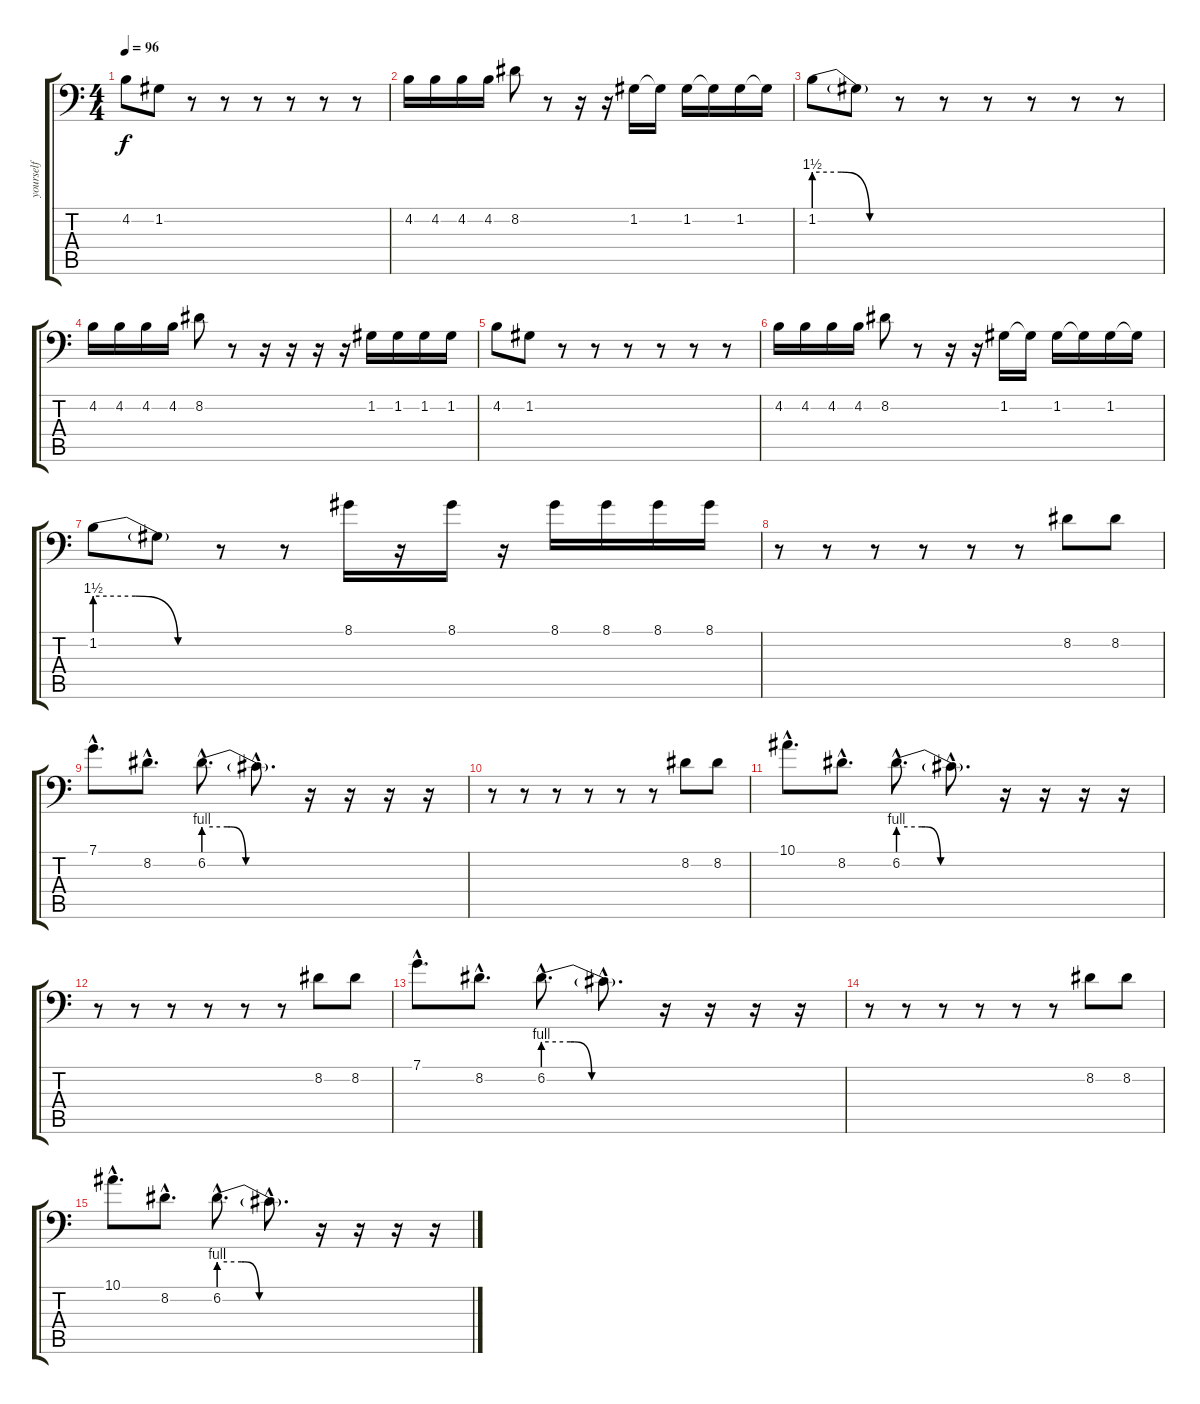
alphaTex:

\track ("yourself" "yourself") {instrument trumpet}
\staff {score tabs}
\tuning (C4 G3 Eb3 Bb2 F2 Bb1) {hide}
\ts (4 4)
\tempo 96
\clef f4
\ks c
4.2.8{dy f} 1.2.8 r.8 r.8 r.8 r.8 r.8 r.8 |
4.2.16 4.2.16 4.2.16 4.2.16 8.2.8 r.8 r.16 r.16 1.2.16 1.2{t}.16 1.2.16 1.2{t}.16 1.2.16 1.2{t}.16 |
1.2{be (custom 0 6 20 6 41 0 60 0)}.8 1.2{t}.8 r.8 r.8 r.8 r.8 r.8 r.8 |
4.2.16 4.2.16 4.2.16 4.2.16 8.2.8 r.8 r.16 r.16 r.16 r.16 1.2.16 1.2.16 1.2.16 1.2.16 |
4.2.8 1.2.8 r.8 r.8 r.8 r.8 r.8 r.8 |
4.2.16 4.2.16 4.2.16 4.2.16 8.2.8 r.8 r.16 r.16 1.2.16 1.2{t}.16 1.2.16 1.2{t}.16 1.2.16 1.2{t}.16 |
1.2{be (custom 0 6 20 6 41 0 60 0)}.8 1.2{t}.8 r.8 r.8 8.1.16 r.16 8.1.16 r.16 8.1.16 8.1.16 8.1.16 8.1.16 |
r.8{instrument voiceoohs} r.8 r.8 r.8 r.8 r.8 8.2.8 8.2.8 |
7.1{hac}.8{d} 8.2{hac}.8{d} 6.2{be (custom 0 4 14 4 16 4 25 0 40 0 60 0) hac}.8{d} 6.2{hac t}.8{d} r.16 r.16 r.16 r.16 |
r.8{instrument voiceoohs} r.8 r.8 r.8 r.8 r.8 8.2.8 8.2.8 |
10.1{hac}.8{d} 8.2{hac}.8{d} 6.2{be (custom 0 4 14 4 16 4 25 0 40 0 60 0) hac}.8{d} 6.2{hac t}.8{d} r.16 r.16 r.16 r.16 |
r.8{instrument voiceoohs} r.8 r.8 r.8 r.8 r.8 8.2.8 8.2.8 |
7.1{hac}.8{d} 8.2{hac}.8{d} 6.2{be (custom 0 4 14 4 16 4 25 0 40 0 60 0) hac}.8{d} 6.2{hac t}.8{d} r.16 r.16 r.16 r.16 |
r.8{instrument voiceoohs} r.8 r.8 r.8 r.8 r.8 8.2.8 8.2.8 |
10.1{hac}.8{d} 8.2{hac}.8{d} 6.2{be (custom 0 4 14 4 16 4 25 0 40 0 60 0) hac}.8{d} 6.2{hac t}.8{d} r.16 r.16 r.16 r.16
